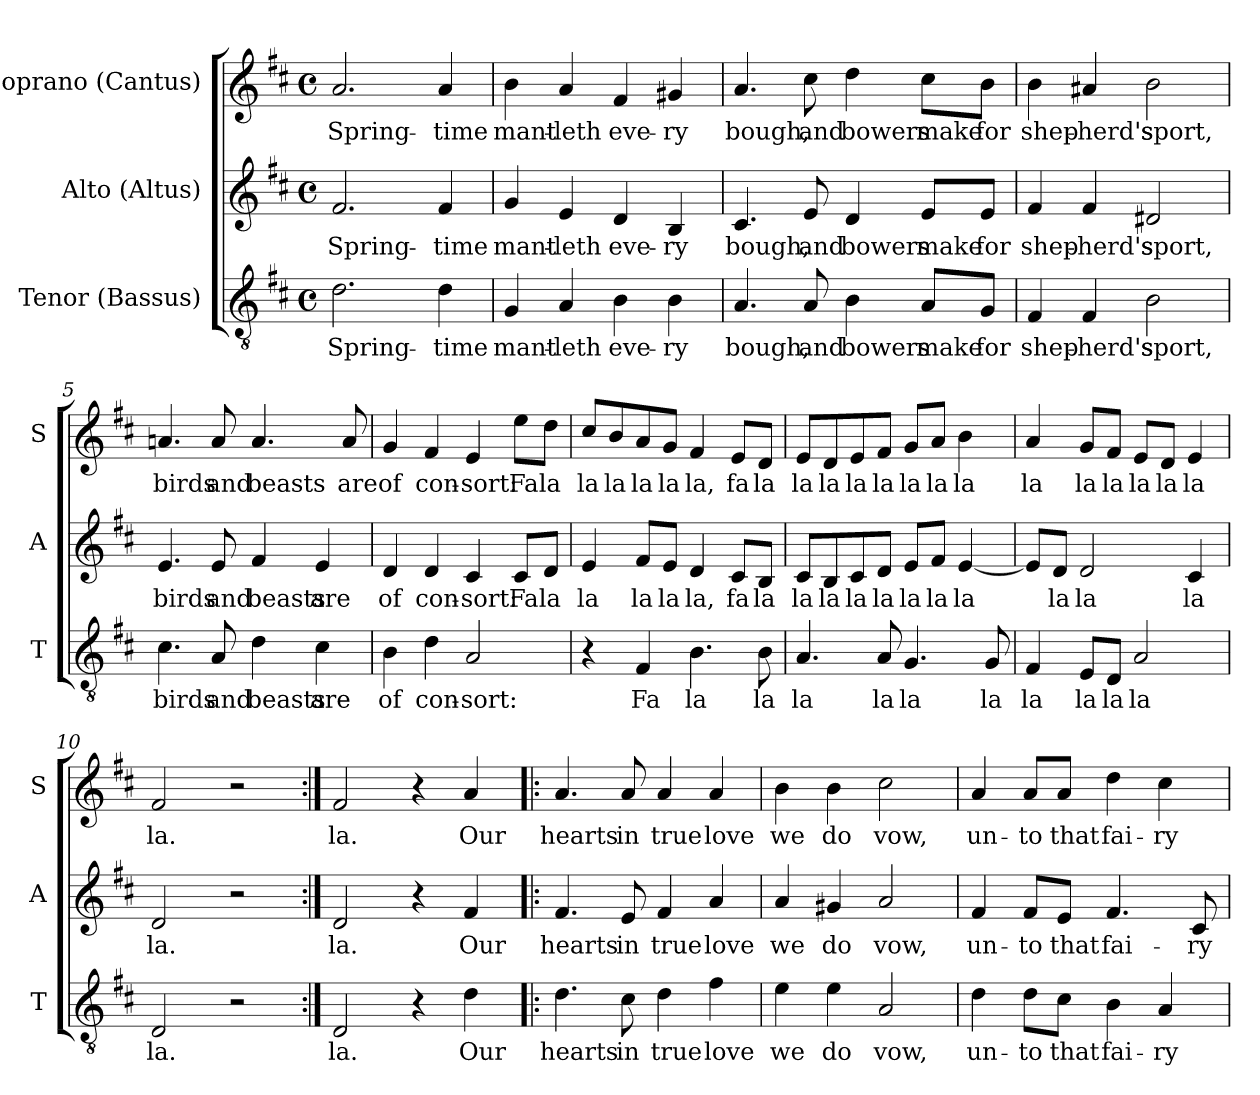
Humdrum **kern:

**kern	**text	**kern	**text	**kern	**text
*part3	*part3	*part2	*part2	*part1	*part1
*staff3	*staff3	*staff2	*staff2	*staff1	*staff1
*I"Tenor (Bassus)	*	*I"Alto (Altus)	*	*I"Soprano (Cantus)	*
*I'T	*	*I'A	*	*I'S	*
*clefGv2	*	*clefG2	*	*clefG2	*
*k[f#c#]	*	*k[f#c#]	*	*k[f#c#]	*
*M4/4	*	*M4/4	*	*M4/4	*
*met(c)	*	*met(c)	*	*met(c)	*
*MM118	*	*MM118	*	*MM118	*
=1	=1	=1	=1	=1	=1
!	!LO:LY:b	!	!LO:LY:b	!	!LO:LY:b
2.d\	Spring-	2.f#/	Spring-	2.a/	Spring-
!	!LO:LY:b	!	!LO:LY:b	!	!LO:LY:b
4d\	-time	4f#/	-time	4a/	-time
=2	=2	=2	=2	=2	=2
!	!LO:LY:b	!	!LO:LY:b	!	!LO:LY:b
4G/	mant-	4g/	mant-	4b\	mant-
!	!LO:LY:b	!	!LO:LY:b	!	!LO:LY:b
4A/	-leth	4e/	-leth	4a/	-leth
!	!LO:LY:b	!	!LO:LY:b	!	!LO:LY:b
4B\	eve-	4d/	eve-	4f#/	eve-
!	!LO:LY:b	!	!LO:LY:b	!	!LO:LY:b
4B\	-ry	4B/	-ry	4g#X/	-ry
=3	=3	=3	=3	=3	=3
!	!LO:LY:b	!	!LO:LY:b	!	!LO:LY:b
4.A/	bough,	4.c#/	bough,	4.a/	bough,
!	!LO:LY:b	!	!LO:LY:b	!	!LO:LY:b
8A/	and	8e/	and	8cc#\	and
!	!LO:LY:b	!	!LO:LY:b	!	!LO:LY:b
4B\	bowers	4d/	bowers	4dd\	bowers
!	!LO:LY:b	!	!LO:LY:b	!	!LO:LY:b
8A/L	make	8e/L	make	8cc#\L	make
!	!LO:LY:b	!	!LO:LY:b	!	!LO:LY:b
8G/J	for	8e/J	for	8b\J	for
!!LO:LB:g=z
=4	=4	=4	=4	=4	=4
!	!LO:LY:b	!	!LO:LY:b	!	!LO:LY:b
4F#/	shep-	4f#/	shep-	4b\	shep-
!	!LO:LY:b	!	!LO:LY:b	!	!LO:LY:b
4F#/	-herd's	4f#/	-herd's	4a#X/	-herd's
!	!LO:LY:b	!	!LO:LY:b	!	!LO:LY:b
2B\	sport,	2d#X/	sport,	2b\	sport,
=5	=5	=5	=5	=5	=5
!	!LO:LY:b	!	!LO:LY:b	!	!LO:LY:b
4.c#\	birds	4.e/	birds	4.ani/	birds
!	!LO:LY:b	!	!LO:LY:b	!	!LO:LY:b
8A/	and	8e/	and	8a/	and
!	!LO:LY:b	!	!LO:LY:b	!	!LO:LY:b
4d\	beasts	4f#/	beasts	4.a/	beasts
!	!LO:LY:b	!	!LO:LY:b	!	!
4c#\	are	4e/	are	.	.
!	!	!	!	!	!LO:LY:b
.	.	.	.	8a/	are
=6	=6	=6	=6	=6	=6
!	!LO:LY:b	!	!LO:LY:b	!	!LO:LY:b
4B\	of	4d/	of	4g/	of
!	!LO:LY:b	!	!LO:LY:b	!	!LO:LY:b
4d\	con-	4d/	con-	4f#/	con-
!	!LO:LY:b	!	!LO:LY:b	!	!LO:LY:b
2A/	-sort:	4c#/	-sort:	4e/	-sort:
!	!	!	!LO:LY:b	!	!LO:LY:b
.	.	8c#/L	Fa	8ee\L	Fa
!	!	!	!LO:LY:b	!	!LO:LY:b
.	.	8d/J	la	8dd\J	la
=7	=7	=7	=7	=7	=7
!	!	!	!LO:LY:b	!	!LO:LY:b
4r	.	4e/	la	8cc#/L	la
!	!	!	!	!	!LO:LY:b
.	.	.	.	8b/	la
!	!LO:LY:b	!	!LO:LY:b	!	!LO:LY:b
4F#/	Fa	8f#/L	la	8a/	la
!	!	!	!LO:LY:b	!	!LO:LY:b
.	.	8e/J	la	8g/J	la
!	!LO:LY:b	!	!LO:LY:b	!	!LO:LY:b
4.B\	la	4d/	la,	4f#/	la,
!	!	!	!LO:LY:b	!	!LO:LY:b
.	.	8c#/L	fa	8e/L	fa
!	!LO:LY:b	!	!LO:LY:b	!	!LO:LY:b
8B\	la	8B/J	la	8d/J	la
!!LO:LB:g=z
=8	=8	=8	=8	=8	=8
!	!LO:LY:b	!	!LO:LY:b	!	!LO:LY:b
4.A/	la	8c#/L	la	8e/L	la
!	!	!	!LO:LY:b	!	!LO:LY:b
.	.	8B/	la	8d/	la
!	!	!	!LO:LY:b	!	!LO:LY:b
.	.	8c#/	la	8e/	la
!	!LO:LY:b	!	!LO:LY:b	!	!LO:LY:b
8A/	la	8d/J	la	8f#/J	la
!	!LO:LY:b	!	!LO:LY:b	!	!LO:LY:b
4.G/	la	8e/L	la	8g/L	la
!	!	!	!LO:LY:b	!	!LO:LY:b
.	.	8f#/J	la	8a/J	la
!	!	!	!LO:LY:b	!	!LO:LY:b
.	.	[4e/	la	4b\	la
!	!LO:LY:b	!	!	!	!
8G/	la	.	.	.	.
=9	=9	=9	=9	=9	=9
!	!LO:LY:b	!	!	!	!LO:LY:b
4F#/	la	8e/L]	.	4a/	la
!	!	!	!LO:LY:b	!	!
.	.	8d/J	la	.	.
!	!LO:LY:b	!	!LO:LY:b	!	!LO:LY:b
8E/L	la	2d/	la	8g/L	la
!	!LO:LY:b	!	!	!	!LO:LY:b
8D/J	la	.	.	8f#/J	la
!	!LO:LY:b	!	!	!	!LO:LY:b
2A/	la	.	.	8e/L	la
!	!	!	!	!	!LO:LY:b
.	.	.	.	8d/J	la
!	!	!	!LO:LY:b	!	!LO:LY:b
.	.	4c#/	la	4e/	la
=10	=10	=10	=10	=10	=10
!	!LO:LY:b	!	!LO:LY:b	!	!LO:LY:b
2D/	la.	2d/	la.	2f#/	la.
2r	.	2r	.	2r	.
=11:|!	=11:|!	=11:|!	=11:|!	=11:|!	=11:|!
!	!LO:LY:b	!	!LO:LY:b	!	!LO:LY:b
2D/	la.	2d/	la.	2f#/	la.
4r	.	4r	.	4r	.
!	!LO:LY:b	!	!LO:LY:b	!	!LO:LY:b
4d\	Our	4f#/	Our	4a/	Our
!!LO:PB:g=z
=12!|:	=12!|:	=12!|:	=12!|:	=12!|:	=12!|:
!	!LO:LY:b	!	!LO:LY:b	!	!LO:LY:b
4.d\	hearts	4.f#/	hearts	4.a/	hearts
!	!LO:LY:b	!	!LO:LY:b	!	!LO:LY:b
8c#\	in	8e/	in	8a/	in
!	!LO:LY:b	!	!LO:LY:b	!	!LO:LY:b
4d\	true	4f#/	true	4a/	true
!	!LO:LY:b	!	!LO:LY:b	!	!LO:LY:b
4f#\	love	4a/	love	4a/	love
=13	=13	=13	=13	=13	=13
!	!LO:LY:b	!	!LO:LY:b	!	!LO:LY:b
4e\	we	4a/	we	4b\	we
!	!LO:LY:b	!	!LO:LY:b	!	!LO:LY:b
4e\	do	4g#X/	do	4b\	do
!	!LO:LY:b	!	!LO:LY:b	!	!LO:LY:b
2A/	vow,	2a/	vow,	2cc#\	vow,
=14	=14	=14	=14	=14	=14
!	!LO:LY:b	!	!LO:LY:b	!	!LO:LY:b
4d\	un-	4f#/	un-	4a/	un-
!	!LO:LY:b	!	!LO:LY:b	!	!LO:LY:b
8d\L	-to	8f#/L	-to	8a/L	-to
!	!LO:LY:b	!	!LO:LY:b	!	!LO:LY:b
8c#\J	that	8e/J	that	8a/J	that
!	!LO:LY:b	!	!LO:LY:b	!	!LO:LY:b
4B\	fai-	4.f#/	fai-	4dd\	fai-
!	!LO:LY:b	!	!	!	!LO:LY:b
4A/	-ry	.	.	4cc#\	-ry
!	!	!	!LO:LY:b	!	!
.	.	8c#/	-ry	.	.
=	=	=	=	=	=
*-	*-	*-	*-	*-	*-
